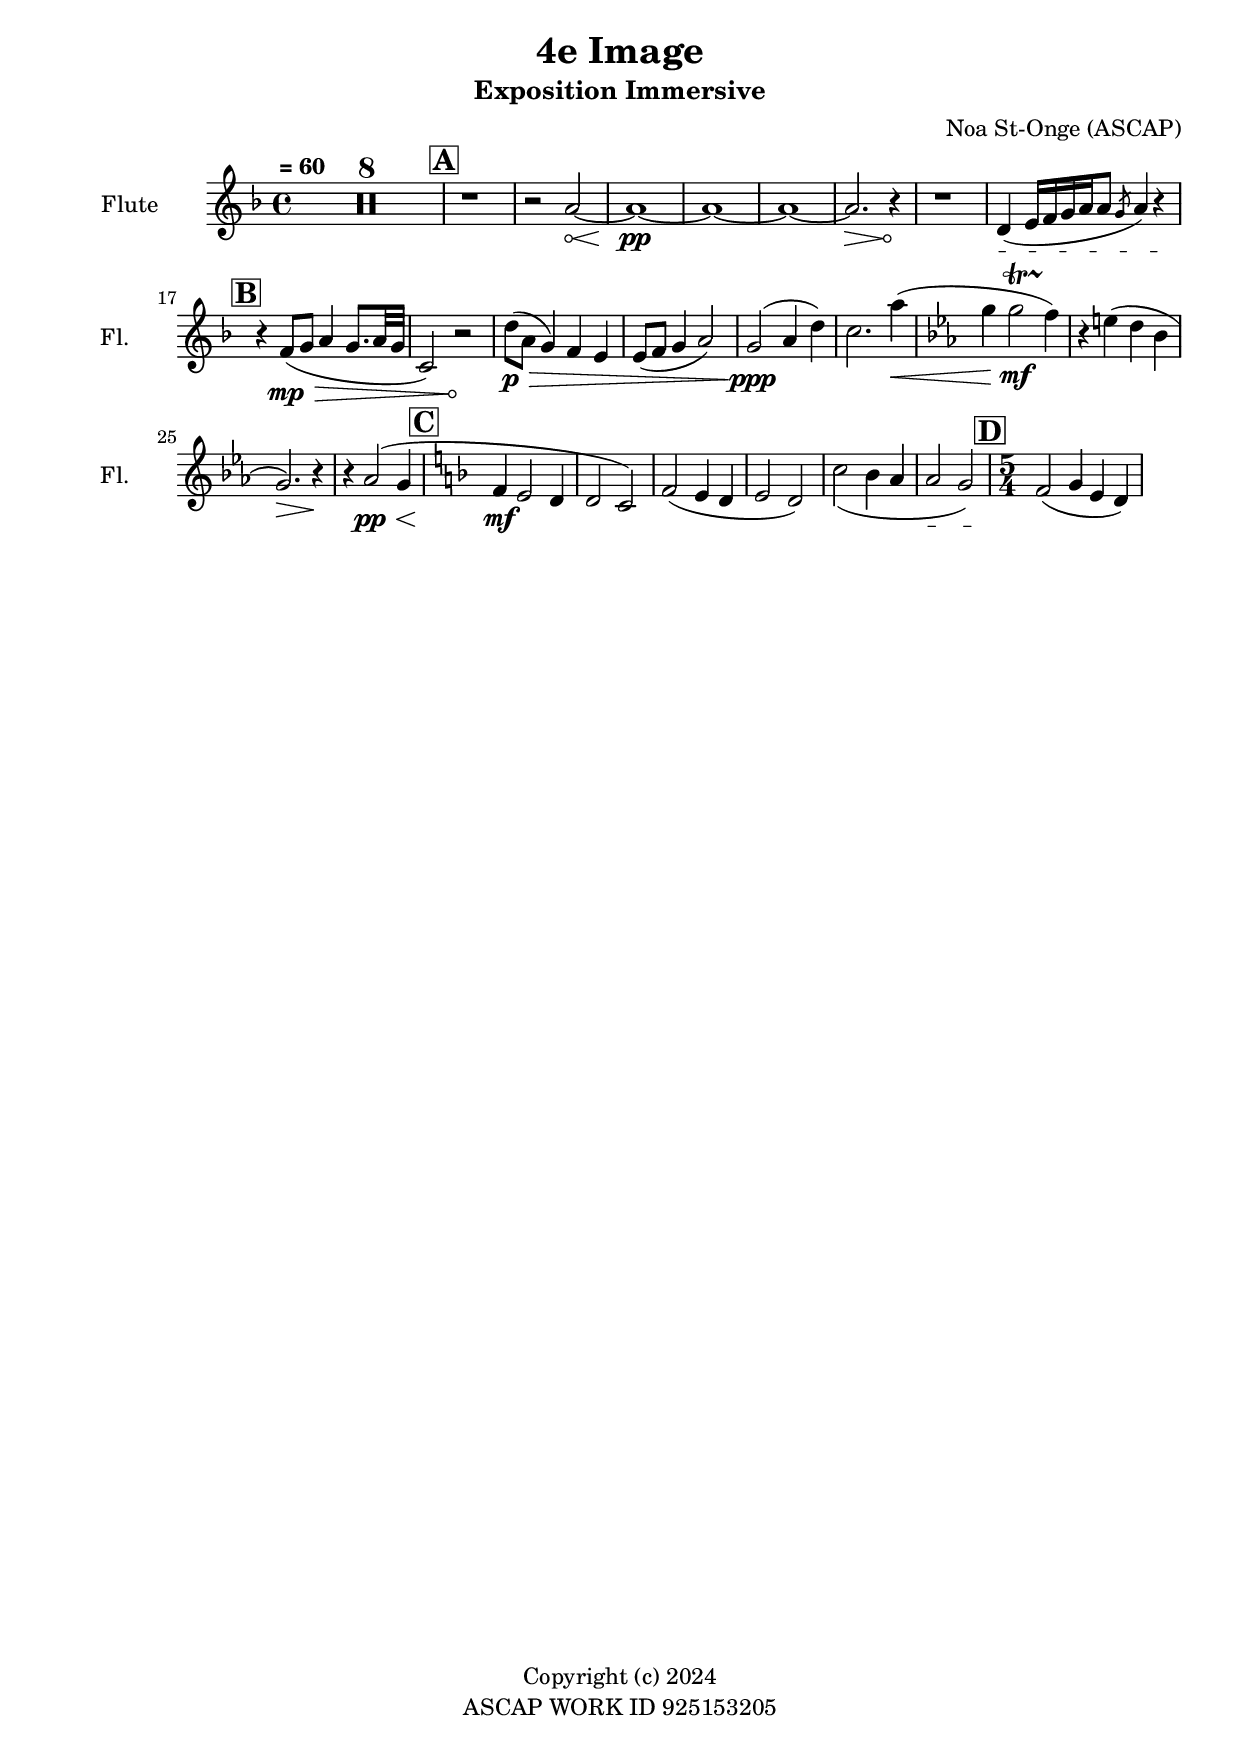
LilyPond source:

globalDynamics = \new Dynamics {
  \override TextSpanner.bound-details.left.text = \tempo \markup { "rit. " }
  % startTextSpan and stopTextSpan always correspond to ritardando
  s1 * 8

  \mark \default
    s1*7 s4\startTextSpan s2 s4\stopTextSpan

  \mark \default
    s1*10

  \mark \default
    s1*5
    s4\startTextSpan
    s2 s8.\stopTextSpan s16

  \mark \default %%%%% D %%%%%
    \time 5/4
    s4
    s4*5
    \time 4/4
}


flute = \relative c'' {
  \time 4/4
  \tempo " = 60"
  \key f \major

  \set Score.rehearsalMarkFormatter = #format-mark-box-alphabet

  % Music follows here.
  \override Hairpin.circled-tip = ##t
  \compressMMRests { R1*8 } r1 r2
  a2\< ~ a1\!\pp ~ a1 ~ a1 ~ a2.\> r4\! r1

  d,4 (e16 [f16 g16 a16 a8] \slashedGrace g8 a4*1/2) r4

  %%%%% B %%%%%
  r4 f8(\mp\> g8 a4 g8. a32 g32 c,2) r2\!

  \override Hairpin.circled-tip = ##f
  d'8(\p\> a8 g4) f4 e4
  e8( f8 g4 a2)
  g2(\!\ppp a4 d4)
  c2. a'4(\<

  \key ees \major

  g4 g2\mf\startTrillSpan f4\stopTrillSpan) r4

  e4( d4 bes4 g2.)\> r4\! r4

  \once \slurUp
  aes2(\pp\< g4 %%%%% C %%%%%
  \key f \major
  f4\!\mf e2 d4 d2 c2)
  f2( e4 d4 e2 d2)
  \slurDown
  c'2( bes4 a4 a2 g2)

  %%%%% D %%%%%
  % 5/4
  f2( g4 e4 d4)
  % 4/4
}

flutePart = \new Staff \with {
  instrumentName = "Flute"
  shortInstrumentName = "Fl."
  midiInstrument = "flute"
} \flute

\book {
  \bookOutputName "Flute"
  \header {
  title = "4e Image"
  subtitle = "Exposition Immersive"
  composer = "Noa St-Onge (ASCAP)"
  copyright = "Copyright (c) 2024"
  % Remove default LilyPond tagline
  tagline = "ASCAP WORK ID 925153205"
}
  \score {
    <<
      \flutePart
      \globalDynamics
    >>
    \layout {
      indent = 25
      short-indent = 20
    }

    \midi {
      \tempo 4=60
    }
  }
}